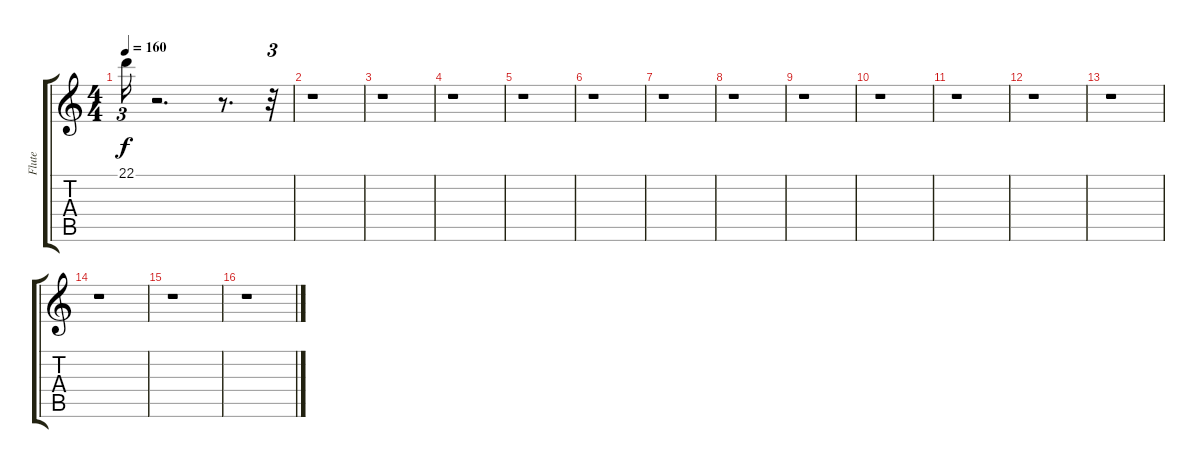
\track ("Flute" "Flute") {instrument piccolo}
\staff {score tabs}
\tuning (E4 B3 G3 D3 A2 E2) {hide}
\ts (4 4)
\tempo 160
\clef g2
\ks c
22.1{t}.16{tu (3 2) dy f} r.2{d} r.8{d} r.32{tu (3 2)} |
r.1 |
r.1 |
r.1 |
r.1 |
r.1 |
r.1 |
r.1 |
r.1 |
r.1 |
r.1 |
r.1 |
r.1 |
r.1 |
r.1 |
r.1
